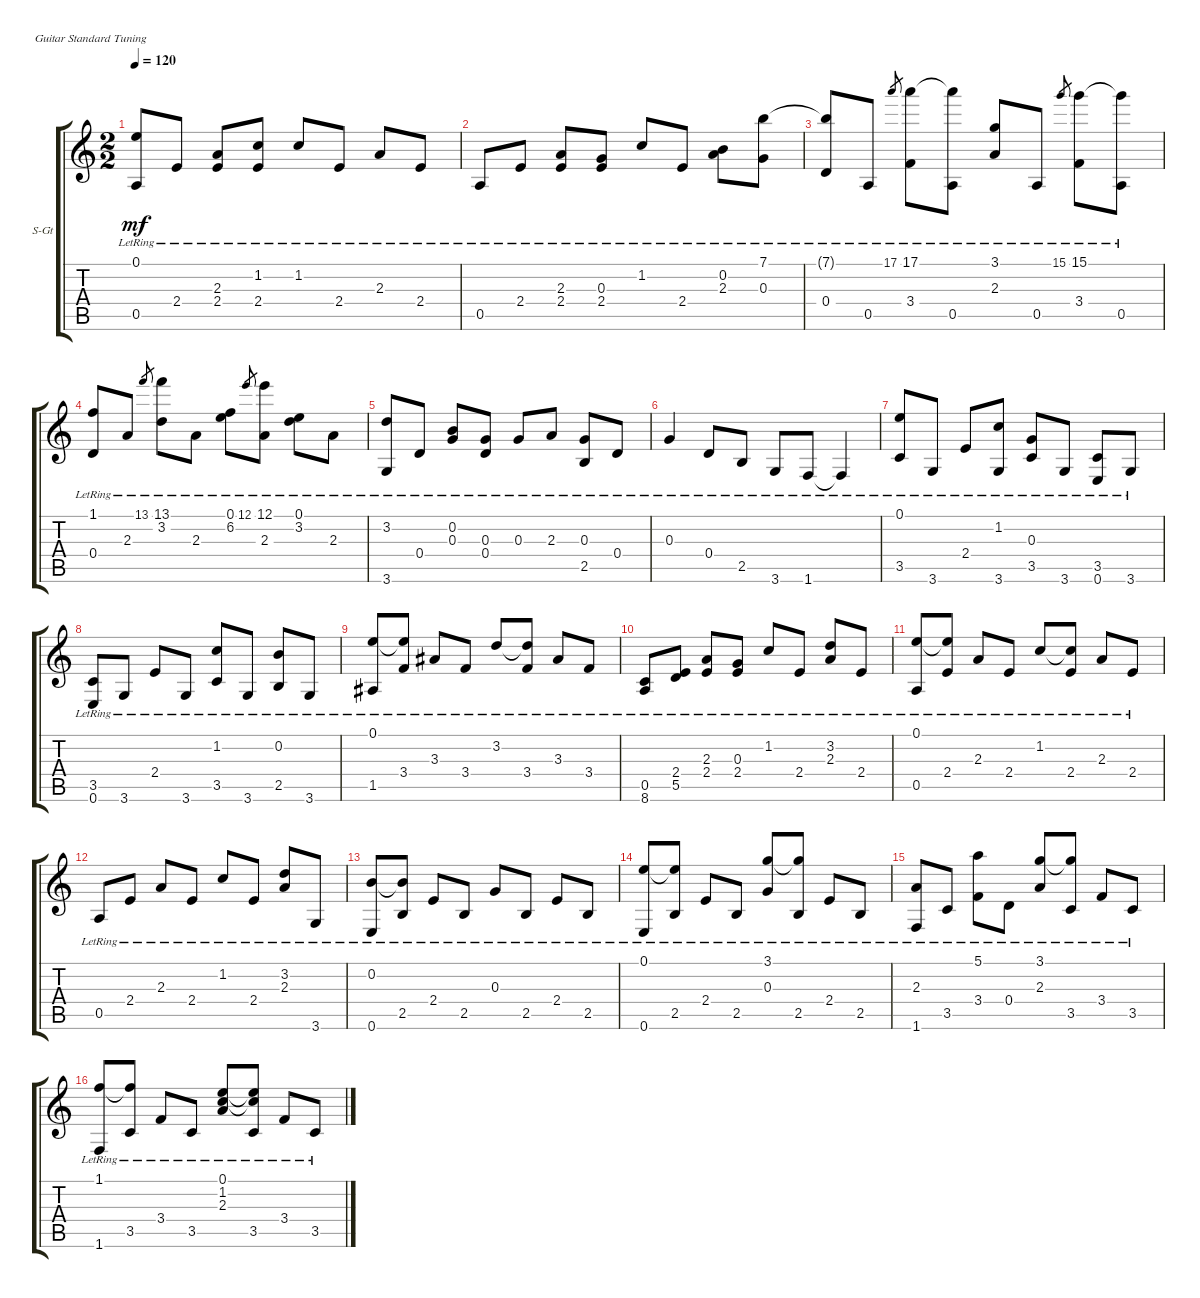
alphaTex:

\defaultSystemsLayout 4
\bracketExtendMode groupsimilarinstruments
\firstSystemTrackNameOrientation horizontal
\otherSystemsTrackNameOrientation horizontal
\track ("Steel Guitar" "S-Gt") {instrument acousticguitarsteel}
\staff {score tabs}
\tuning (E4 B3 G3 D3 A2 E2)
\ts (2 2)
\tempo 120
\clef g2
\ks c
(0.5{lr} 0.1{lr}).8{dy mf} 2.4{lr}.8 (2.3{lr} 2.4{lr}).8 (2.4{lr} 1.2{lr}).8 1.2{lr}.8 2.4{lr}.8 2.3{lr}.8 2.4{lr}.8 |
0.5{lr}.8 2.4{lr}.8 (2.3{lr} 2.4{lr}).8 (2.4{lr} 0.3{lr}).8 1.2{lr}.8 2.4{lr}.8 (2.3{lr} 0.2{lr}).8 (0.3{lr} 7.1{lr}).8 |
(0.4{lr} 7.1{lr t}).8 0.5{lr}.8 17.1{lr}.8{gr} (17.1{lr} 3.4{lr}).8 (0.5{lr} 17.1{lr t}).8 (3.1{lr} 2.3{lr}).8 0.5{lr}.8 15.1{lr}.8{gr} (3.4{lr} 15.1{lr}).8 (0.5{lr} 15.1{lr t}).8 |
(0.4{lr} 1.1{lr}).8 2.3{lr}.8 13.1{lr}.8{gr} (3.2{lr} 13.1{lr}).8 2.3{lr}.8 (0.1{lr} 6.2{lr}).8 12.1{lr}.8{gr} (12.1{lr} 2.3{lr}).8 (0.1{lr} 3.2{lr}).8 2.3{lr}.8 |
(3.6{lr} 3.2{lr}).8 0.4{lr}.8 (0.3{lr} 0.2{lr}).8 (0.4{lr} 0.3{lr}).8 0.3{lr}.8 2.3{lr}.8 (0.3{lr} 2.5{lr}).8 0.4{lr}.8 |
0.3{lr}.4 0.4{lr}.8 2.5{lr}.8 3.6{lr}.8 1.6{lr}.8 1.6{lr t}.4 |
(3.5{lr} 0.1{lr}).8 3.6{lr}.8 2.4{lr}.8 (3.6{lr} 1.2{lr}).8 (3.5{lr} 0.3{lr}).8 3.6{lr}.8 (0.6{lr} 3.5{lr}).8 3.6{lr}.8 |
(3.5{lr} 0.6{lr}).8 3.6{lr}.8 2.4{lr}.8 3.6{lr}.8 (3.5{lr} 1.2{lr}).8 3.6{lr}.8 (2.5{lr} 0.2{lr}).8 3.6{lr}.8 |
(1.5{lr} 0.1{lr}).8 (3.4{lr} 0.1{lr t}).8 3.3{lr}.8 3.4{lr}.8 3.2{lr}.8 (3.4{lr} 3.2{lr t}).8 3.3{lr}.8 3.4{lr}.8 |
(0.5{lr} 8.6{lr}).8 (2.4{lr} 5.5{lr}).8 (2.3{lr} 2.4{lr}).8 (2.4{lr} 0.3{lr}).8 1.2{lr}.8 2.4{lr}.8 (2.3{lr} 3.2{lr}).8 2.4{lr}.8 |
(0.5{lr} 0.1{lr}).8 (2.4{lr} 0.1{lr t}).8 2.3{lr}.8 2.4{lr}.8 1.2{lr}.8 (2.4{lr} 1.2{lr t}).8 2.3{lr}.8 2.4{lr}.8 |
0.5{lr}.8 2.4{lr}.8 2.3{lr}.8 2.4{lr}.8 1.2{lr}.8 2.4{lr}.8 (2.3{lr} 3.2{lr}).8 3.6{lr}.8 |
(0.6{lr} 0.2{lr}).8 (2.5{lr} 0.2{lr t}).8 2.4{lr}.8 2.5{lr}.8 0.3{lr}.8 2.5{lr}.8 2.4{lr}.8 2.5{lr}.8 |
(0.6{lr} 0.1{lr}).8 (2.5{lr} 0.1{lr t}).8 2.4{lr}.8 2.5{lr}.8 (0.3{lr} 3.1{lr}).8 (2.5{lr} 3.1{lr t}).8 2.4{lr}.8 2.5{lr}.8 |
(1.6{lr} 2.3{lr}).8 3.5{lr}.8 (3.4{lr} 5.1{lr}).8 0.4{lr}.8 (2.3{lr} 3.1{lr}).8 (3.5{lr} 3.1{lr t}).8 3.4{lr}.8 3.5{lr}.8 |
(1.6{lr} 1.1{lr}).8 (3.5{lr} 1.1{lr t}).8 3.4{lr}.8 3.5{lr}.8 (2.3{lr} 0.1{lr} 1.2{lr}).8 (3.5{lr} 1.2{lr t} 0.1{lr t}).8 3.4{lr}.8 3.5{lr}.8
